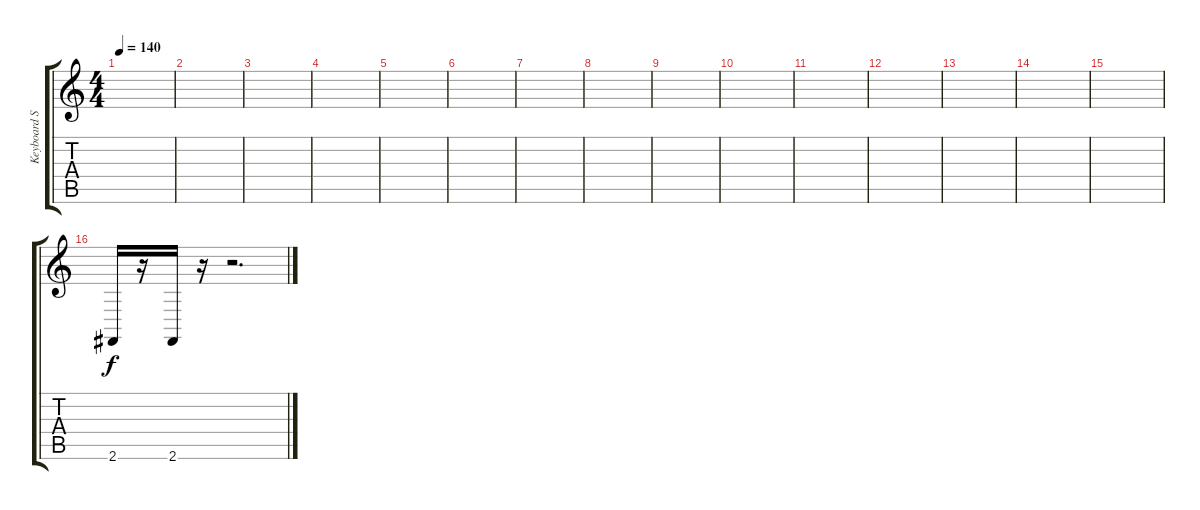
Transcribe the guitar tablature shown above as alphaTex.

\track ("Keyboard Solo" "Keyboard S") {instrument synthbrass2}
\staff {score tabs}
\tuning (E4 B3 G3 D3 A2 E2) {hide}
\ts (4 4)
\tempo 140
\clef g2
\ks c
|
|
|
|
|
|
|
|
|
|
|
|
|
|
|
2.6.16 r.16 2.6.16 r.16 r.2{d}
